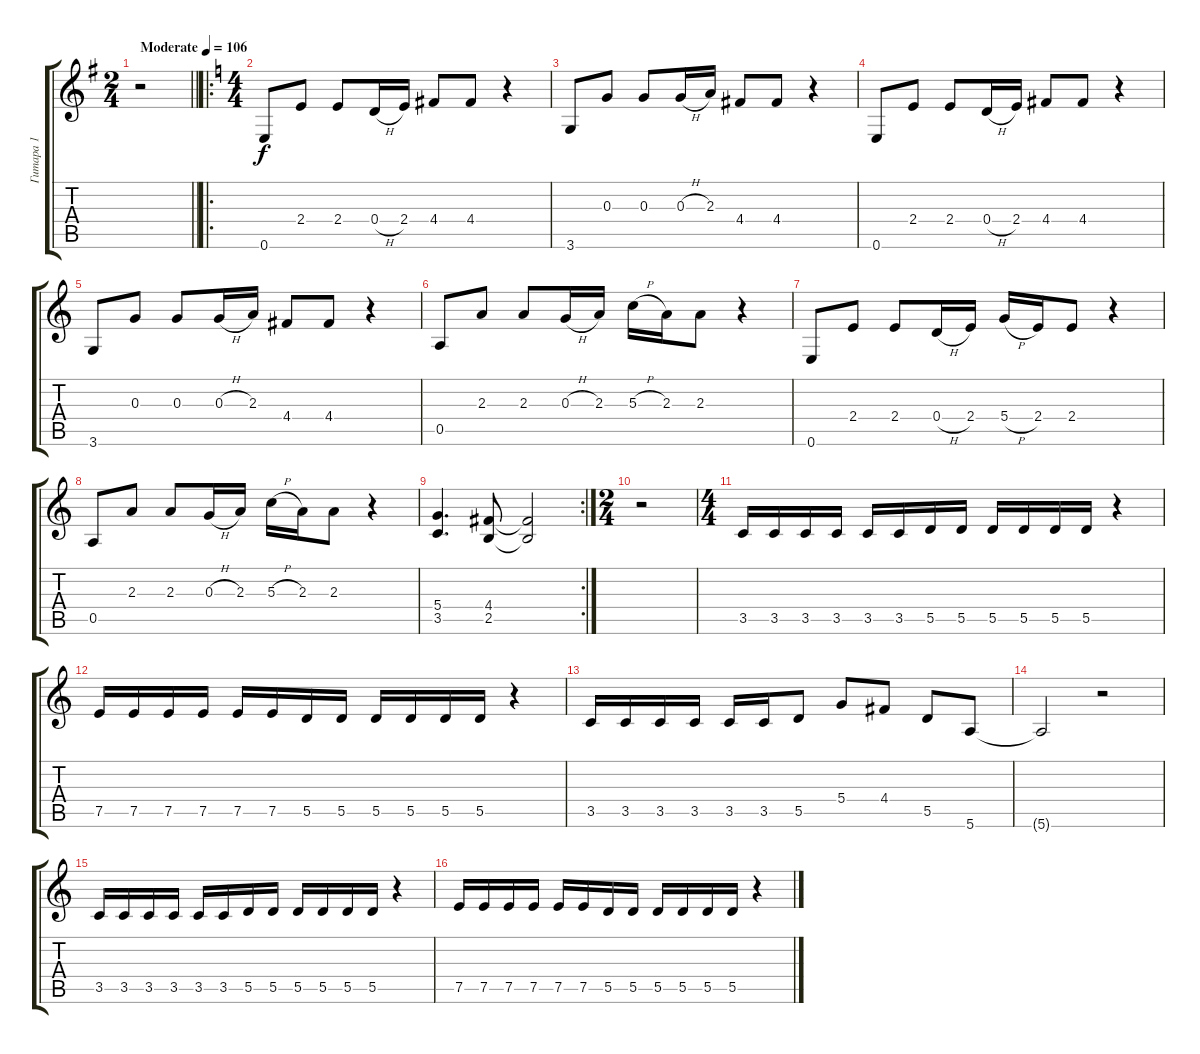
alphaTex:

\track ("Гитара 1" "Гитара 1") {instrument overdrivenguitar}
\staff {score tabs}
\tuning (E4 B3 G3 D3 A2 E2) {hide}
\ts (2 4)
\tempo (106 "Moderate")
\clef g2
\barLineRight lightlight
\ks g
r.2{dy f instrument overdrivenguitar} |
\ro
\ts (4 4)
\ks c
0.6.8 2.4.8 2.4.8 0.4{h}.16 2.4.16 4.4.8 4.4.8 r.4 |
3.6.8 0.3.8 0.3.8 0.3{h}.16 2.3.16 4.4.8 4.4.8 r.4 |
0.6.8 2.4.8 2.4.8 0.4{h}.16 2.4.16 4.4.8 4.4.8 r.4 |
3.6.8 0.3.8 0.3.8 0.3{h}.16 2.3.16 4.4.8 4.4.8 r.4 |
0.5.8 2.3.8 2.3.8 0.3{h}.16 2.3.16 5.3{h}.16 2.3.16 2.3.8 r.4 |
0.6.8 2.4.8 2.4.8 0.4{h}.16 2.4.16 5.4{h}.16 2.4.16 2.4.8 r.4 |
0.5.8 2.3.8 2.3.8 0.3{h}.16 2.3.16 5.3{h}.16 2.3.16 2.3.8 r.4 |
\rc 2
(5.4 3.5).4{d} (4.4 2.5).8 (4.4{t} 2.5{t}).2 |
\ts (2 4)
r.2 |
\ts (4 4)
3.5.16 3.5.16 3.5.16 3.5.16 3.5.16 3.5.16 5.5.16 5.5.16 5.5.16 5.5.16 5.5.16 5.5.16 r.4 |
7.5.16 7.5.16 7.5.16 7.5.16 7.5.16 7.5.16 5.5.16 5.5.16 5.5.16 5.5.16 5.5.16 5.5.16 r.4 |
3.5.16 3.5.16 3.5.16 3.5.16 3.5.16 3.5.16 5.5.8 5.4.8 4.4.8 5.5.8 5.6.8 |
5.6{t}.2 r.2 |
3.5.16 3.5.16 3.5.16 3.5.16 3.5.16 3.5.16 5.5.16 5.5.16 5.5.16 5.5.16 5.5.16 5.5.16 r.4 |
7.5.16 7.5.16 7.5.16 7.5.16 7.5.16 7.5.16 5.5.16 5.5.16 5.5.16 5.5.16 5.5.16 5.5.16 r.4
